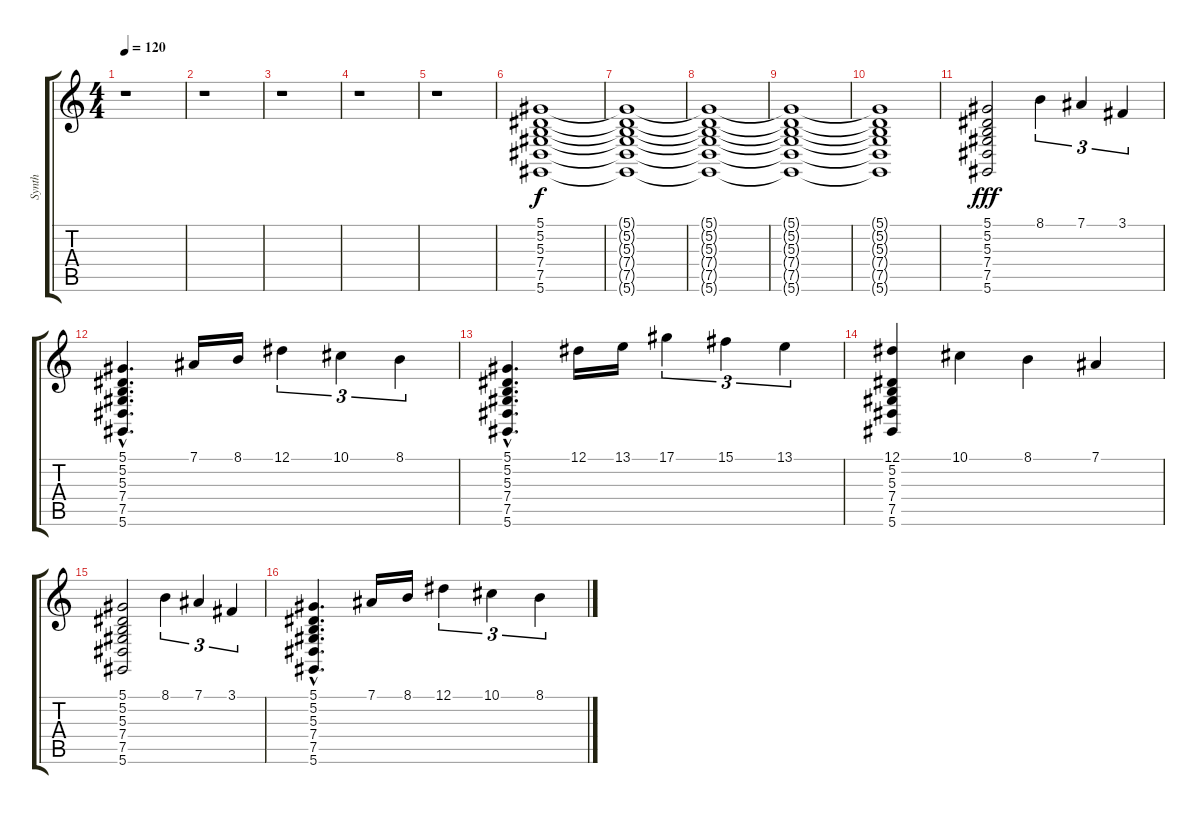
\track ("Synth" "Synth") {instrument stringensemble1}
\staff {score tabs}
\tuning (Eb4 Bb3 Gb3 Db3 Ab2 Eb2) {hide}
\ts (4 4)
\tempo 120
\clef g2
\ks c
r.1{dy f} |
r.1 |
r.1 |
r.1 |
r.1 |
(5.1 5.2 5.3 7.4 7.5 5.6).1 |
(5.1{t} 5.2{t} 5.3{t} 7.4{t} 7.5{t} 5.6{t}).1 |
(5.1{t} 5.2{t} 5.3{t} 7.4{t} 7.5{t} 5.6{t}).1 |
(5.1{t} 5.2{t} 5.3{t} 7.4{t} 7.5{t} 5.6{t}).1 |
(5.1{t} 5.2{t} 5.3{t} 7.4{t} 7.5{t} 5.6{t}).1 |
(5.1 5.2 5.3 7.4 7.5 5.6).2{dy fff} 8.1.4{tu (3 2)} 7.1.4{tu (3 2)} 3.1.4{tu (3 2)} |
(5.1{hac} 5.2 5.3 7.4 7.5 5.6).4{d} 7.1.16 8.1.16 12.1.4{tu (3 2)} 10.1.4{tu (3 2)} 8.1.4{tu (3 2)} |
(5.1{hac} 5.2 5.3 7.4 7.5 5.6).4{d} 12.1.16 13.1.16 17.1.4{tu (3 2)} 15.1.4{tu (3 2)} 13.1.4{tu (3 2)} |
(12.1 5.2 5.3 7.4 7.5 5.6).4 10.1.4 8.1.4 7.1.4 |
(5.1 5.2 5.3 7.4 7.5 5.6).2 8.1.4{tu (3 2)} 7.1.4{tu (3 2)} 3.1.4{tu (3 2)} |
(5.1{hac} 5.2 5.3 7.4 7.5 5.6).4{d} 7.1.16 8.1.16 12.1.4{tu (3 2)} 10.1.4{tu (3 2)} 8.1.4{tu (3 2)}
